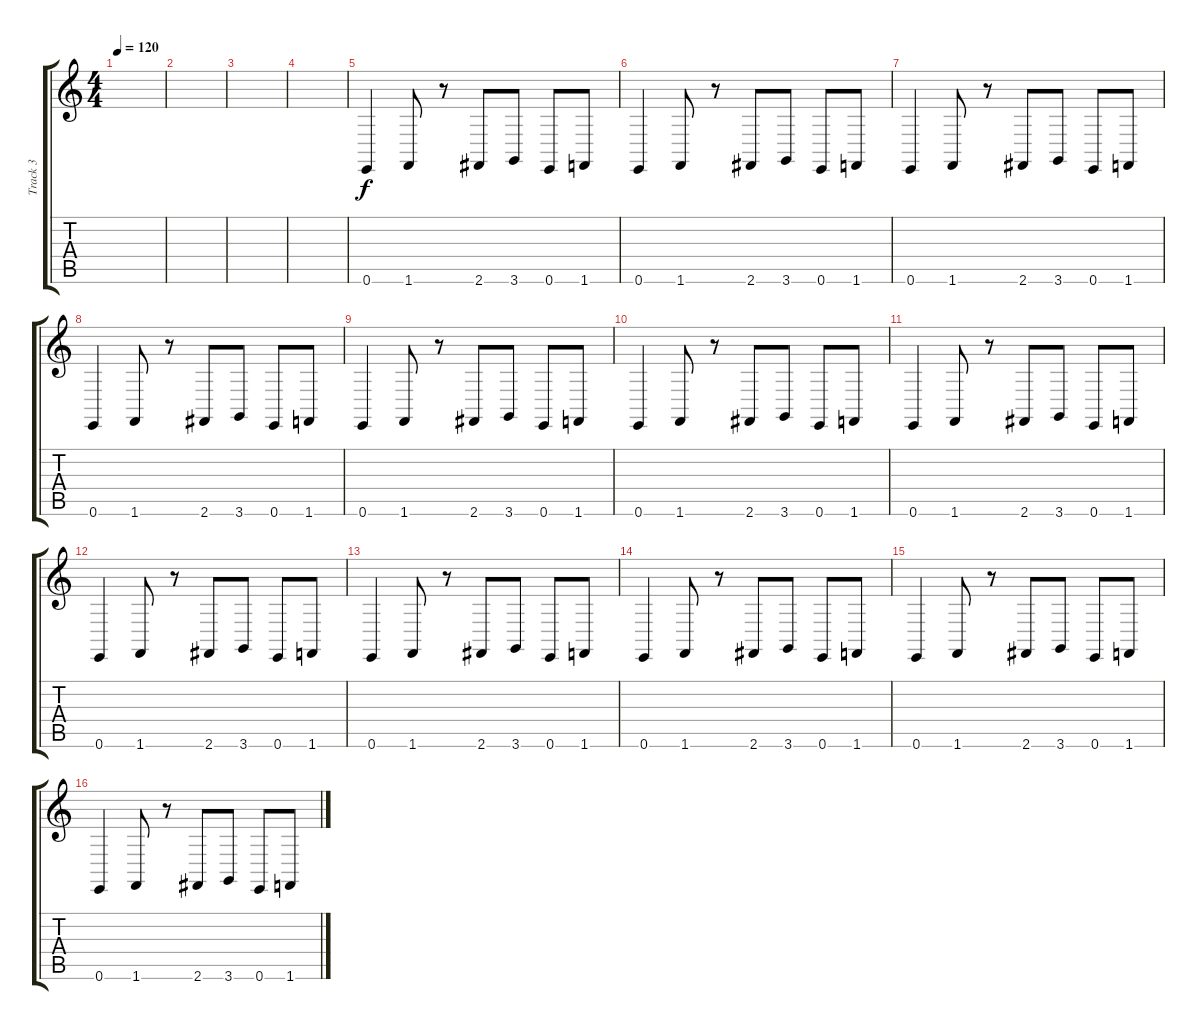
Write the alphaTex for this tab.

\track ("Track 3" "Track 3") {instrument fx1rain}
\staff {score tabs}
\tuning (E4 B3 G3 D3 A2 E2) {hide}
\ts (4 4)
\tempo 120
\clef g2
\ks c
|
|
|
|
0.6.4 1.6.8 r.8 2.6.8 3.6.8 0.6.8 1.6.8 |
0.6.4 1.6.8 r.8 2.6.8 3.6.8 0.6.8 1.6.8 |
0.6.4 1.6.8 r.8 2.6.8 3.6.8 0.6.8 1.6.8 |
0.6.4 1.6.8 r.8 2.6.8 3.6.8 0.6.8 1.6.8 |
0.6.4 1.6.8 r.8 2.6.8 3.6.8 0.6.8 1.6.8 |
0.6.4 1.6.8 r.8 2.6.8 3.6.8 0.6.8 1.6.8 |
0.6.4 1.6.8 r.8 2.6.8 3.6.8 0.6.8 1.6.8 |
0.6.4 1.6.8 r.8 2.6.8 3.6.8 0.6.8 1.6.8 |
0.6.4 1.6.8 r.8 2.6.8 3.6.8 0.6.8 1.6.8 |
0.6.4 1.6.8 r.8 2.6.8 3.6.8 0.6.8 1.6.8 |
0.6.4 1.6.8 r.8 2.6.8 3.6.8 0.6.8 1.6.8 |
0.6.4 1.6.8 r.8 2.6.8 3.6.8 0.6.8 1.6.8
